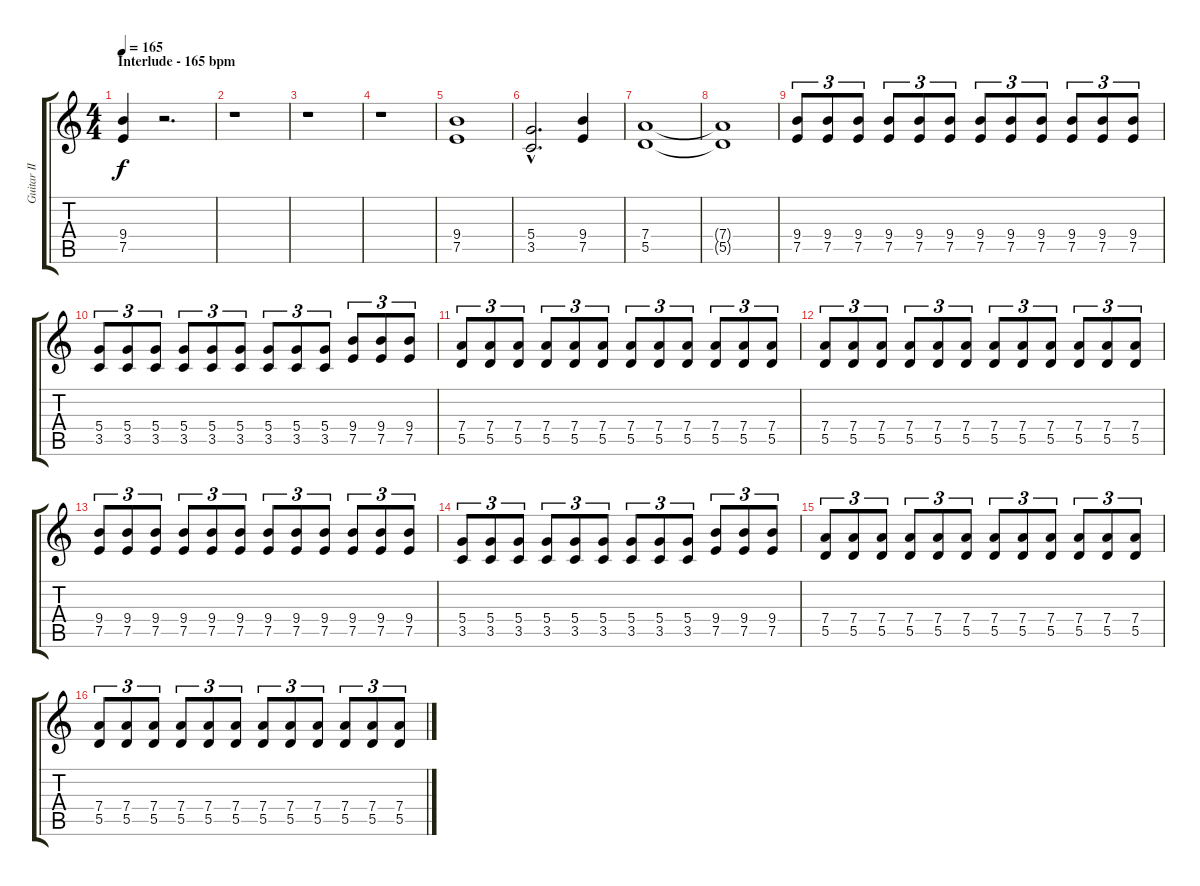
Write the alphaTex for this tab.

\track ("Guitar II" "Guitar II") {instrument distortionguitar}
\staff {score tabs}
\tuning (E4 B3 G3 D3 A2 E2) {hide}
\ts (4 4)
\section ("" "Interlude - 165 bpm")
\tempo 165
\clef g2
\ks c
(9.4 7.5).4{dy f} r.2{d} |
r.1 |
r.1 |
r.1 |
(9.4 7.5).1 |
(5.4{hac} 3.5{hac}).2{d} (9.4 7.5).4 |
(7.4 5.5).1 |
(7.4{t} 5.5{t}).1 |
(9.4 7.5).8{tu (3 2)} (9.4 7.5).8{tu (3 2)} (9.4 7.5).8{tu (3 2)} (9.4 7.5).8{tu (3 2)} (9.4 7.5).8{tu (3 2)} (9.4 7.5).8{tu (3 2)} (9.4 7.5).8{tu (3 2)} (9.4 7.5).8{tu (3 2)} (9.4 7.5).8{tu (3 2)} (9.4 7.5).8{tu (3 2)} (9.4 7.5).8{tu (3 2)} (9.4 7.5).8{tu (3 2)} |
(5.4 3.5).8{tu (3 2)} (5.4 3.5).8{tu (3 2)} (5.4 3.5).8{tu (3 2)} (5.4 3.5).8{tu (3 2)} (5.4 3.5).8{tu (3 2)} (5.4 3.5).8{tu (3 2)} (5.4 3.5).8{tu (3 2)} (5.4 3.5).8{tu (3 2)} (5.4 3.5).8{tu (3 2)} (9.4 7.5).8{tu (3 2)} (9.4 7.5).8{tu (3 2)} (9.4 7.5).8{tu (3 2)} |
(7.4 5.5).8{tu (3 2)} (7.4 5.5).8{tu (3 2)} (7.4 5.5).8{tu (3 2)} (7.4 5.5).8{tu (3 2)} (7.4 5.5).8{tu (3 2)} (7.4 5.5).8{tu (3 2)} (7.4 5.5).8{tu (3 2)} (7.4 5.5).8{tu (3 2)} (7.4 5.5).8{tu (3 2)} (7.4 5.5).8{tu (3 2)} (7.4 5.5).8{tu (3 2)} (7.4 5.5).8{tu (3 2)} |
(7.4 5.5).8{tu (3 2)} (7.4 5.5).8{tu (3 2)} (7.4 5.5).8{tu (3 2)} (7.4 5.5).8{tu (3 2)} (7.4 5.5).8{tu (3 2)} (7.4 5.5).8{tu (3 2)} (7.4 5.5).8{tu (3 2)} (7.4 5.5).8{tu (3 2)} (7.4 5.5).8{tu (3 2)} (7.4 5.5).8{tu (3 2)} (7.4 5.5).8{tu (3 2)} (7.4 5.5).8{tu (3 2)} |
(9.4 7.5).8{tu (3 2)} (9.4 7.5).8{tu (3 2)} (9.4 7.5).8{tu (3 2)} (9.4 7.5).8{tu (3 2)} (9.4 7.5).8{tu (3 2)} (9.4 7.5).8{tu (3 2)} (9.4 7.5).8{tu (3 2)} (9.4 7.5).8{tu (3 2)} (9.4 7.5).8{tu (3 2)} (9.4 7.5).8{tu (3 2)} (9.4 7.5).8{tu (3 2)} (9.4 7.5).8{tu (3 2)} |
(5.4 3.5).8{tu (3 2)} (5.4 3.5).8{tu (3 2)} (5.4 3.5).8{tu (3 2)} (5.4 3.5).8{tu (3 2)} (5.4 3.5).8{tu (3 2)} (5.4 3.5).8{tu (3 2)} (5.4 3.5).8{tu (3 2)} (5.4 3.5).8{tu (3 2)} (5.4 3.5).8{tu (3 2)} (9.4 7.5).8{tu (3 2)} (9.4 7.5).8{tu (3 2)} (9.4 7.5).8{tu (3 2)} |
(7.4 5.5).8{tu (3 2)} (7.4 5.5).8{tu (3 2)} (7.4 5.5).8{tu (3 2)} (7.4 5.5).8{tu (3 2)} (7.4 5.5).8{tu (3 2)} (7.4 5.5).8{tu (3 2)} (7.4 5.5).8{tu (3 2)} (7.4 5.5).8{tu (3 2)} (7.4 5.5).8{tu (3 2)} (7.4 5.5).8{tu (3 2)} (7.4 5.5).8{tu (3 2)} (7.4 5.5).8{tu (3 2)} |
(7.4 5.5).8{tu (3 2)} (7.4 5.5).8{tu (3 2)} (7.4 5.5).8{tu (3 2)} (7.4 5.5).8{tu (3 2)} (7.4 5.5).8{tu (3 2)} (7.4 5.5).8{tu (3 2)} (7.4 5.5).8{tu (3 2)} (7.4 5.5).8{tu (3 2)} (7.4 5.5).8{tu (3 2)} (7.4 5.5).8{tu (3 2)} (7.4 5.5).8{tu (3 2)} (7.4 5.5).8{tu (3 2)}
